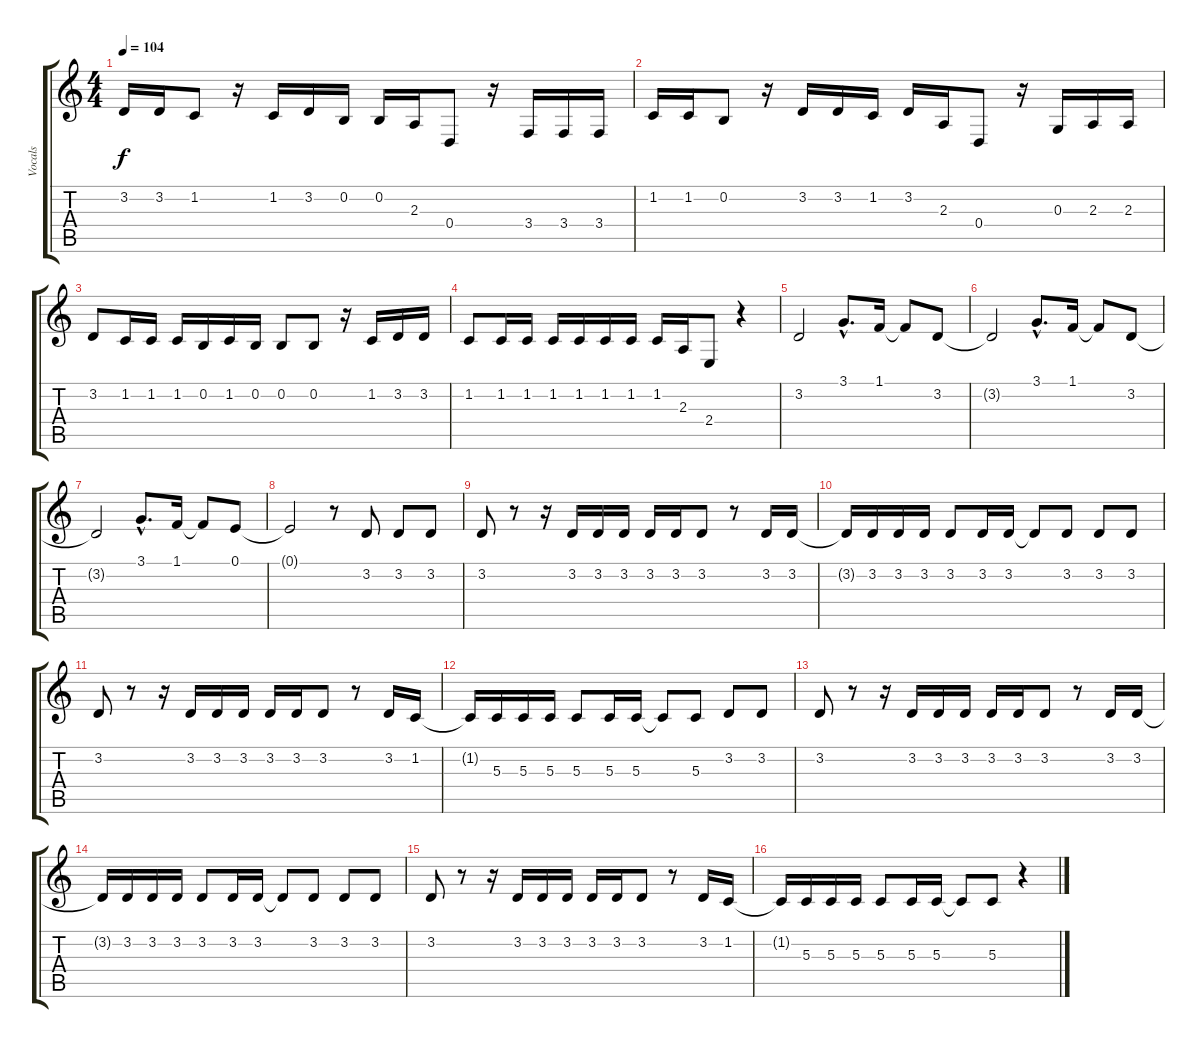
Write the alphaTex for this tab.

\track ("Vocals" "Vocals") {instrument synthvoice}
\staff {score tabs}
\tuning (E4 B3 G3 D3 A2 E2) {hide}
\ts (4 4)
\tempo 104
\clef g2
\ks c
3.2.16{dy f} 3.2.16 1.2.8 r.16 1.2.16 3.2.16 0.2.16 0.2.16 2.3.16 0.4.8 r.16 3.4.16 3.4.16 3.4.16 |
1.2.16 1.2.16 0.2.8 r.16 3.2.16 3.2.16 1.2.16 3.2.16 2.3.16 0.4.8 r.16 0.3.16 2.3.16 2.3.16 |
3.2.8 1.2.16 1.2.16 1.2.16 0.2.16 1.2.16 0.2.16 0.2.8 0.2.8 r.16 1.2.16 3.2.16 3.2.16 |
1.2.8 1.2.16 1.2.16 1.2.16 1.2.16 1.2.16 1.2.16 1.2.16 2.3.16 2.4.8 r.4 |
3.2.2 3.1{hac}.8{d} 1.1.16 1.1{t}.8 3.2.8 |
3.2{t}.2 3.1{hac}.8{d} 1.1.16 1.1{t}.8 3.2.8 |
3.2{t}.2 3.1{hac}.8{d} 1.1.16 1.1{t}.8 0.1.8 |
0.1{t}.2 r.8 3.2.8 3.2.8 3.2.8 |
3.2.8 r.8 r.16 3.2.16 3.2.16 3.2.16 3.2.16 3.2.16 3.2.8 r.8 3.2.16 3.2.16 |
3.2{t}.16 3.2.16 3.2.16 3.2.16 3.2.8 3.2.16 3.2.16 3.2{t}.8 3.2.8 3.2.8 3.2.8 |
3.2.8 r.8 r.16 3.2.16 3.2.16 3.2.16 3.2.16 3.2.16 3.2.8 r.8 3.2.16 1.2.16 |
1.2{t}.16 5.3.16 5.3.16 5.3.16 5.3.8 5.3.16 5.3.16 5.3{t}.8 5.3.8 3.2.8 3.2.8 |
3.2.8 r.8 r.16 3.2.16 3.2.16 3.2.16 3.2.16 3.2.16 3.2.8 r.8 3.2.16 3.2.16 |
3.2{t}.16 3.2.16 3.2.16 3.2.16 3.2.8 3.2.16 3.2.16 3.2{t}.8 3.2.8 3.2.8 3.2.8 |
3.2.8 r.8 r.16 3.2.16 3.2.16 3.2.16 3.2.16 3.2.16 3.2.8 r.8 3.2.16 1.2.16 |
1.2{t}.16 5.3.16 5.3.16 5.3.16 5.3.8 5.3.16 5.3.16 5.3{t}.8 5.3.8 r.4
